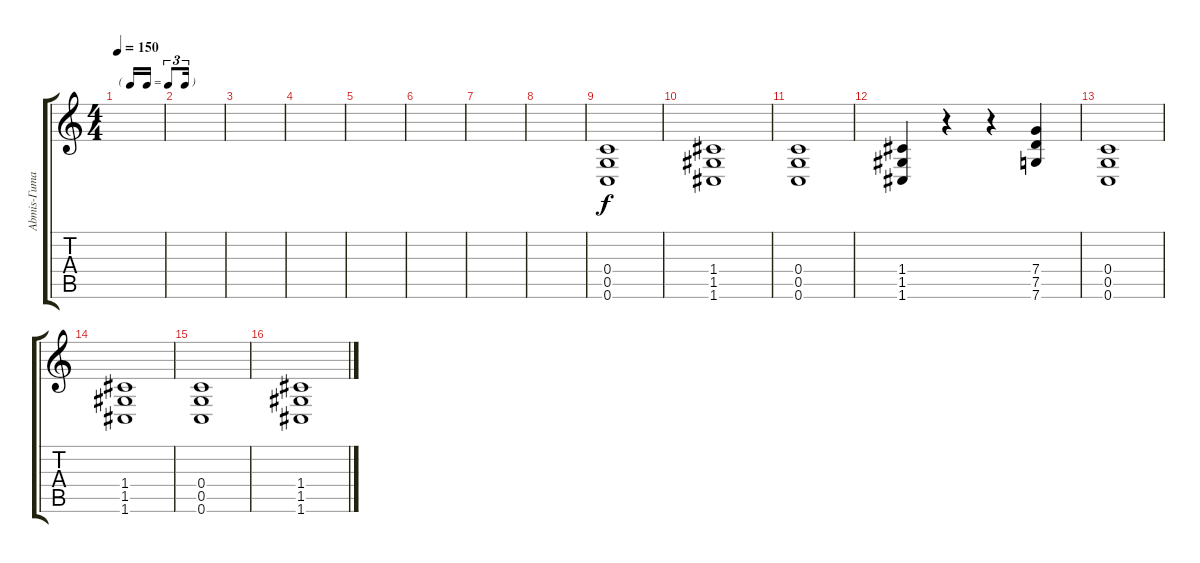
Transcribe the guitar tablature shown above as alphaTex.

\track ("Abmis-Гитара " "Abmis-Гита") {instrument acousticguitarsteel}
\staff {score tabs}
\tuning (D4 A3 F3 C3 G2 C2) {hide}
\ts (4 4)
\tf triplet16th
\tempo 150
\clef g2
\ks c
|
|
|
|
|
|
|
|
(0.4 0.5 0.6).1 |
(1.4 1.5 1.6).1 |
(0.4 0.5 0.6).1 |
(1.4 1.5 1.6).4 r.4 r.4 (7.4 7.5 7.6).4 |
(0.4 0.5 0.6).1 |
(1.4 1.5 1.6).1 |
(0.4 0.5 0.6).1 |
(1.4 1.5 1.6).1
